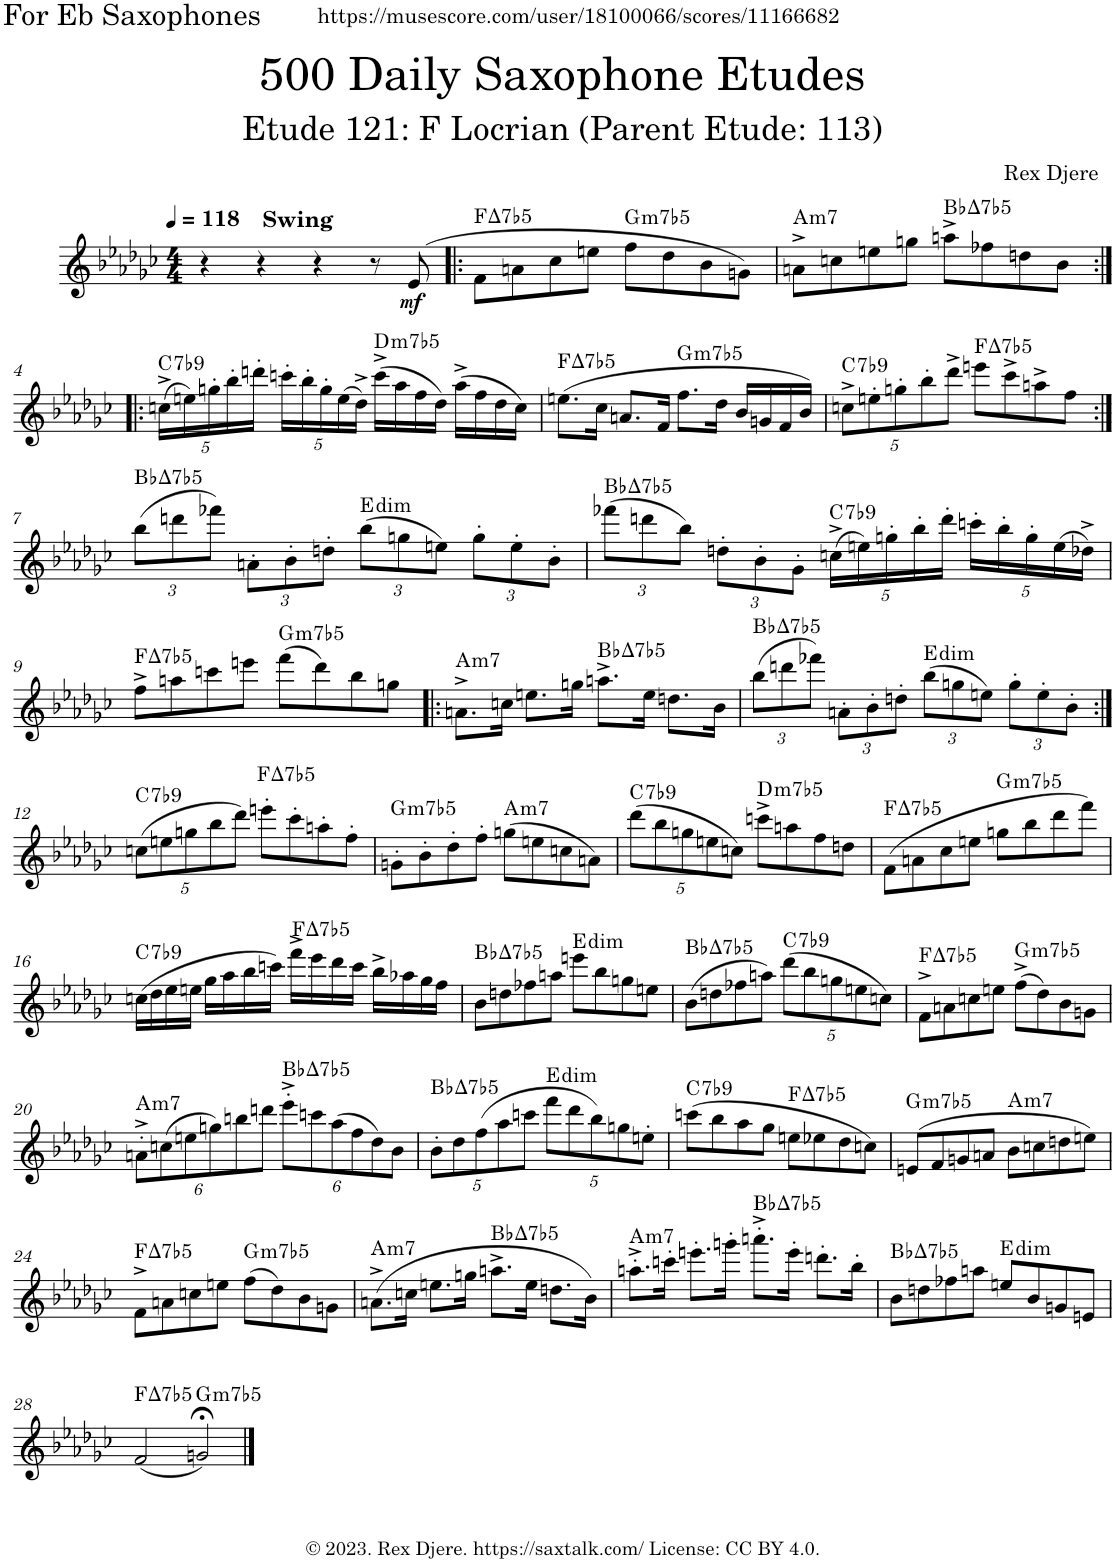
**kern	**dynam	**harte
*part1	*part1	*part1
*staff1	*staff1	*
*I"Alto Saxophone	*	*
*I'A. Sax.	*	*
*clefG2	*	*
*Trd5c9	*	*
*k[b-e-a-d-g-c-]	*	*
*M4/4	*	*
*MM118	*	*
=1	=1	=1
!LO:TX:a:B:t=Swing	!	!
4r	.	.
4r	.	.
4r	.	.
8r	.	.
!	!LO:DY:b	!
(8e-/	mf	.
=2!|:	=2!|:	=2!|:
!	!	!LO:H:kt=7
8f\L	.	F:(3,b5,7)
8an\	.	.
8cc-\	.	.
8een\J	.	.
!	!	!LO:H:kt=m7b5
8ff\L	.	G:hdim7
8dd-\	.	.
8b-\	.	.
8gn\J)	.	.
=3	=3	=3
!	!	!LO:H:kt=m7
8an^\L	.	A:min7
8ccn\	.	.
8een\	.	.
8ggn\J	.	.
!	!	!LO:H:kt=7
8aan^\L	.	Bb:(3,b5,7)
8ff-X\	.	.
8ddn\	.	.
8b-\J	.	.
!!LO:LB:g=z
=4:|!|:	=4:|!|:	=4:|!|:
*Xbrackettup	*	*
!	!	!LO:H:kt=7
(20ccn^\LL	.	C:7(b9)
20een\)	.	.
20ggn'\	.	.
20bb-'\	.	.
20dddn'\JJ	.	.
20cccn'\LL	.	.
20bb-'\	.	.
20gg'\	.	.
(20ee\	.	.
20dd-^\JJ)	.	.
!	!	!LO:H:kt=m7b5
(16ccc^\LL	.	D:hdim7
16aa-\	.	.
16ff\	.	.
16dd-\JJ)	.	.
(16aa-^\LL	.	.
16ff\	.	.
16dd-\	.	.
16cc\JJ)	.	.
=5	=5	=5
!	!	!LO:H:kt=7
(8.een\L	.	F:(3,b5,7)
16cc-\Jk	.	.
8.an/L	.	.
16f/Jk	.	.
!	!	!LO:H:kt=m7b5
8.ff\L	.	G:hdim7
16dd-\Jk	.	.
16b-/LL	.	.
16gn/	.	.
16f/	.	.
16b-/JJ)	.	.
=6	=6	=6
!	!	!LO:H:kt=7
10ccn^\L	.	C:7(b9)
10een'\	.	.
10ggn'\	.	.
10bb-'\	.	.
10ddd-^\J	.	.
!	!	!LO:H:kt=7
8eeen\L	.	F:(3,b5,7)
8ccc-^\	.	.
8aan^\	.	.
8ff\J	.	.
!!LO:LB:g=z
=7:|!	=7:|!	=7:|!
!	!	!LO:H:kt=7
(12bb-\L	.	Bb:(3,b5,7)
12dddn\	.	.
12fff-X\J)	.	.
12an'\L	.	.
12b-'\	.	.
12ddn'\J	.	.
!	!	!LO:H:kt=dim
(12bb-\L	.	E:dim
12ggn\	.	.
12een\J)	.	.
12gg'\L	.	.
12ee'\	.	.
12b-'\J	.	.
=8	=8	=8
!	!	!LO:H:kt=7
(12fff-X\L	.	Bb:(3,b5,7)
12dddn\	.	.
12bb-\J)	.	.
12ddn'\L	.	.
12b-'\	.	.
12g-'\J	.	.
!	!	!LO:H:kt=7
(20ccn^\LL	.	C:7(b9)
20een\)	.	.
20ggn'\	.	.
20bb-'\	.	.
20ddd'\JJ	.	.
20cccn'\LL	.	.
20bb-'\	.	.
20gg'\	.	.
(20ee\	.	.
20dd-X^\JJ)	.	.
!!LO:LB:g=z
=9	=9	=9
!	!	!LO:H:kt=7
8ff^\L	.	F:(3,b5,7)
8aan\	.	.
8cccn\	.	.
8eeen\J	.	.
!	!	!LO:H:kt=m7b5
(8fff\L	.	G:hdim7
8ddd-\)	.	.
8bb-\	.	.
8ggn\J	.	.
=10!|:	=10!|:	=10!|:
!	!	!LO:H:kt=m7
8.an^\L	.	A:min7
16ccn\Jk	.	.
8.een\L	.	.
16ggn\Jk	.	.
!	!	!LO:H:kt=7
8.aan^\L	.	Bb:(3,b5,7)
16ee\Jk	.	.
8.ddn\L	.	.
16b-\Jk	.	.
=11	=11	=11
!	!	!LO:H:kt=7
(12bb-\L	.	Bb:(3,b5,7)
12dddn\	.	.
12fff-X\J)	.	.
12an'\L	.	.
12b-'\	.	.
12ddn'\J	.	.
!	!	!LO:H:kt=dim
(12bb-\L	.	E:dim
12ggn\	.	.
12een\J)	.	.
12gg'\L	.	.
12ee'\	.	.
12b-'\J	.	.
!!LO:LB:g=z
=12:|!	=12:|!	=12:|!
!	!	!LO:H:kt=7
(10ccn\L	.	C:7(b9)
10een\	.	.
10ggn\	.	.
10bb-\	.	.
10ddd-\J)	.	.
!	!	!LO:H:kt=7
8eeen'\L	.	F:(3,b5,7)
8ccc-'\	.	.
8aan'\	.	.
8ff'\J	.	.
=13	=13	=13
!	!	!LO:H:kt=m7b5
8gn'\L	.	G:hdim7
8b-'\	.	.
8dd-'\	.	.
8ff'\J	.	.
!	!	!LO:H:kt=m7
(8ggn\L	.	A:min7
8een\	.	.
8ccn\	.	.
8an\J)	.	.
=14	=14	=14
!	!	!LO:H:kt=7
(10ddd-\L	.	C:7(b9)
10bb-\	.	.
10ggn\	.	.
10een\	.	.
10ccn\J)	.	.
!	!	!LO:H:kt=m7b5
8cccn^\L	.	D:hdim7
8aan\	.	.
8ff\	.	.
8ddn\J	.	.
=15	=15	=15
!	!	!LO:H:kt=7
(8f\L	.	F:(3,b5,7)
8an\	.	.
8cc-\	.	.
8een\J	.	.
!	!	!LO:H:kt=m7b5
8ggn\L	.	G:hdim7
8bb-\	.	.
8ddd-\	.	.
8fff\J)	.	.
!!LO:LB:g=z
=16	=16	=16
!	!	!LO:H:kt=7
(16ccn\LL	.	C:7(b9)
16dd-\	.	.
16ee-\	.	.
16een\JJ	.	.
16gg-\LL	.	.
16aa-\	.	.
16bb-\	.	.
16cccn\JJ)	.	.
!	!	!LO:H:kt=7
16fff^\LL	.	F:(3,b5,7)
16eee-\	.	.
16ddd-\	.	.
16ccc\JJ	.	.
16bb-^\LL	.	.
16aa-X\	.	.
16gg-\	.	.
16ff\JJ	.	.
=17	=17	=17
!	!	!LO:H:kt=7
8b-\L	.	Bb:(3,b5,7)
8ddn\	.	.
8ff-X\	.	.
8aan\J	.	.
!	!	!LO:H:kt=dim
8eeen\L	.	E:dim
8bb-\	.	.
8ggn\	.	.
8een\J	.	.
=18	=18	=18
!	!	!LO:H:kt=7
(8b-\L	.	Bb:(3,b5,7)
8ddn\	.	.
8ff-X\	.	.
8aan\J)	.	.
!	!	!LO:H:kt=7
(10ddd-\L	.	C:7(b9)
10bb-\	.	.
10ggn\	.	.
10een\	.	.
10ccn\J)	.	.
=19	=19	=19
!	!	!LO:H:kt=7
8f^\L	.	F:(3,b5,7)
8an\	.	.
8ccn\	.	.
8een\J	.	.
!	!	!LO:H:kt=m7b5
(8ff^\L	.	G:hdim7
8dd-\)	.	.
8b-\	.	.
8gn\J	.	.
!!LO:LB:g=z
=20	=20	=20
!	!	!LO:H:kt=m7
12an'^\L	.	A:min7
(12ccn\	.	.
12een\	.	.
12ggn\)	.	.
12bbn\	.	.
12dddn\J	.	.
!	!	!LO:H:kt=7
12eee-'^\L	.	Bb:(3,b5,7)
12cccn\	.	.
(12aa-\	.	.
12ff\	.	.
12dd-\)	.	.
12b-\J	.	.
=21	=21	=21
!	!	!LO:H:kt=7
10b-'\L	.	Bb:(3,b5,7)
10dd-\	.	.
(10ff\	.	.
10aa-\	.	.
10cccn\J	.	.
!	!	!LO:H:kt=dim
10fff\L	.	E:dim
10ddd-\	.	.
10bb-\)	.	.
10ggn\	.	.
10een'\J	.	.
=22	=22	=22
!	!	!LO:H:kt=7
(8cccn\L	.	C:7(b9)
8bb-\	.	.
8aa-\	.	.
8gg-\J	.	.
!	!	!LO:H:kt=7
8een\L	.	F:(3,b5,7)
8ee-X\	.	.
8dd-\	.	.
8ccn\J)	.	.
=23	=23	=23
!	!	!LO:H:kt=m7b5
(8en/L	.	G:hdim7
8f/	.	.
8gn/	.	.
8an/J	.	.
!	!	!LO:H:kt=m7
8b-\L	.	A:min7
8ccn\	.	.
8ddn\	.	.
8een\J)	.	.
!!LO:LB:g=z
=24	=24	=24
!	!	!LO:H:kt=7
8f^\L	.	F:(3,b5,7)
8an\	.	.
8ccn\	.	.
8een\J	.	.
!	!	!LO:H:kt=m7b5
(8ff\L	.	G:hdim7
8dd-\)	.	.
8b-\	.	.
8gn\J	.	.
=25	=25	=25
!	!	!LO:H:kt=m7
(8.an^\L	.	A:min7
16ccn\Jk	.	.
8.een\L	.	.
16ggn\Jk	.	.
!	!	!LO:H:kt=7
8.aan^\L	.	Bb:(3,b5,7)
16ee\Jk	.	.
8.ddn\L	.	.
16b-\Jk)	.	.
=26	=26	=26
!	!	!LO:H:kt=m7
8.aan'^\L	.	A:min7
16cccn'\Jk	.	.
8.eeen'\L	.	.
16gggn'\Jk	.	.
!	!	!LO:H:kt=7
8.aaan'^\L	.	Bb:(3,b5,7)
16eee'\Jk	.	.
8.dddn'\L	.	.
16bb-'\Jk	.	.
=27	=27	=27
!	!	!LO:H:kt=7
8b-\L	.	Bb:(3,b5,7)
8ddn\	.	.
8ff-X\	.	.
8aan\J	.	.
!	!	!LO:H:kt=dim
8een/L	.	E:dim
8b-/	.	.
8gn/	.	.
8en/J	.	.
!!LO:LB:g=z
=28	=28	=28
!	!	!LO:H:kt=7
(2f/	.	F:(3,b5,7)
!	!	!LO:H:kt=m7b5
2gn;</)	.	G:hdim7
==	==	==
*-	*-	*-
